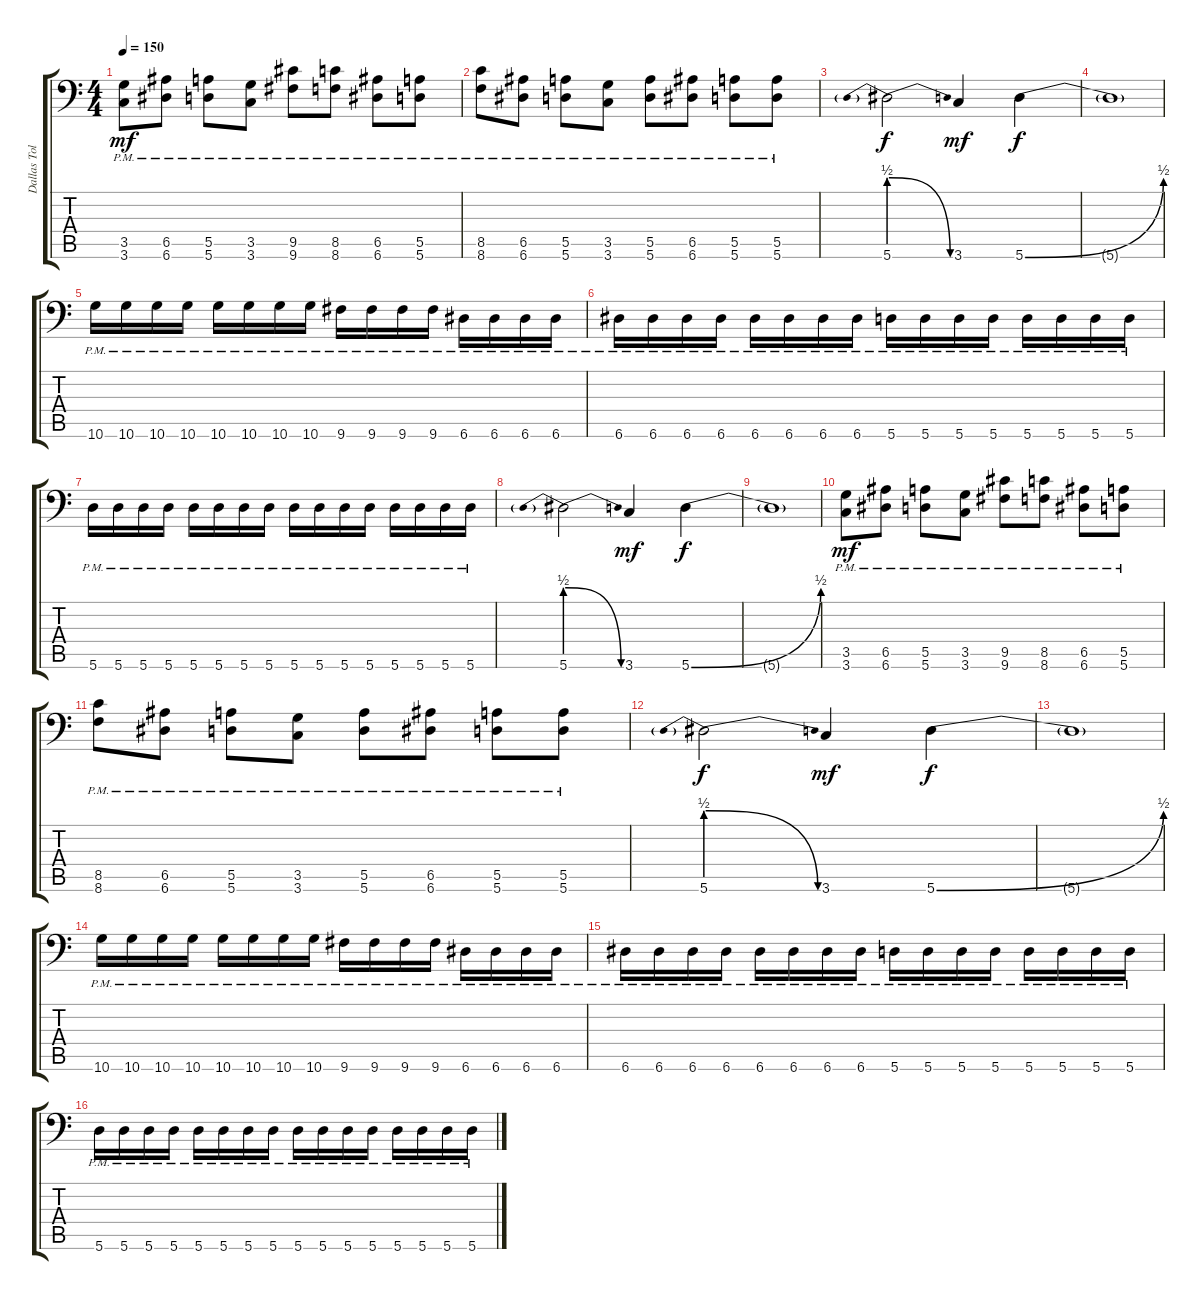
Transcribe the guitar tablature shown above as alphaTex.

\track ("Dallas Toler-Wade " "Dallas Tol") {instrument distortionguitar}
\staff {score tabs}
\tuning (B3 Gb3 D3 A2 E2 A1) {hide}
\ts (4 4)
\tempo 150
\clef f4
\ks c
(3.5{pm} 3.6{pm}).8{dy mf} (6.5{pm} 6.6{pm}).8 (5.5{pm} 5.6{pm}).8 (3.5{pm} 3.6{pm}).8 (9.5{pm} 9.6{pm}).8 (8.5{pm} 8.6{pm}).8 (6.5{pm} 6.6{pm}).8 (5.5{pm} 5.6{pm}).8 |
(8.5{pm} 8.6{pm}).8 (6.5{pm} 6.6{pm}).8 (5.5{pm} 5.6{pm}).8 (3.5{pm} 3.6{pm}).8 (5.5{pm} 5.6{pm}).8 (6.5{pm} 6.6{pm}).8 (5.5{pm} 5.6{pm}).8 (5.5{pm} 5.6{pm}).8 |
5.6{be (prebendrelease 0 2 60 0)}.2{dy f} 3.6.4{dy mf} 5.6{be (bend 0 0 60 2)}.4{dy f} |
5.6{t}.1 |
10.6{pm}.16 10.6{pm}.16 10.6{pm}.16 10.6{pm}.16 10.6{pm}.16 10.6{pm}.16 10.6{pm}.16 10.6{pm}.16 9.6{pm}.16 9.6{pm}.16 9.6{pm}.16 9.6{pm}.16 6.6{pm}.16 6.6{pm}.16 6.6{pm}.16 6.6{pm}.16 |
6.6{pm}.16 6.6{pm}.16 6.6{pm}.16 6.6{pm}.16 6.6{pm}.16 6.6{pm}.16 6.6{pm}.16 6.6{pm}.16 5.6{pm}.16 5.6{pm}.16 5.6{pm}.16 5.6{pm}.16 5.6{pm}.16 5.6{pm}.16 5.6{pm}.16 5.6{pm}.16 |
5.6{pm}.16 5.6{pm}.16 5.6{pm}.16 5.6{pm}.16 5.6{pm}.16 5.6{pm}.16 5.6{pm}.16 5.6{pm}.16 5.6{pm}.16 5.6{pm}.16 5.6{pm}.16 5.6{pm}.16 5.6{pm}.16 5.6{pm}.16 5.6{pm}.16 5.6{pm}.16 |
5.6{be (prebendrelease 0 2 60 0)}.2 3.6.4{dy mf} 5.6{be (bend 0 0 60 2)}.4{dy f} |
5.6{t}.1 |
(3.5{pm} 3.6{pm}).8{dy mf} (6.5{pm} 6.6{pm}).8 (5.5{pm} 5.6{pm}).8 (3.5{pm} 3.6{pm}).8 (9.5{pm} 9.6{pm}).8 (8.5{pm} 8.6{pm}).8 (6.5{pm} 6.6{pm}).8 (5.5{pm} 5.6{pm}).8 |
(8.5{pm} 8.6{pm}).8 (6.5{pm} 6.6{pm}).8 (5.5{pm} 5.6{pm}).8 (3.5{pm} 3.6{pm}).8 (5.5{pm} 5.6{pm}).8 (6.5{pm} 6.6{pm}).8 (5.5{pm} 5.6{pm}).8 (5.5{pm} 5.6{pm}).8 |
5.6{be (prebendrelease 0 2 60 0)}.2{dy f} 3.6.4{dy mf} 5.6{be (bend 0 0 60 2)}.4{dy f} |
5.6{t}.1 |
10.6{pm}.16 10.6{pm}.16 10.6{pm}.16 10.6{pm}.16 10.6{pm}.16 10.6{pm}.16 10.6{pm}.16 10.6{pm}.16 9.6{pm}.16 9.6{pm}.16 9.6{pm}.16 9.6{pm}.16 6.6{pm}.16 6.6{pm}.16 6.6{pm}.16 6.6{pm}.16 |
6.6{pm}.16 6.6{pm}.16 6.6{pm}.16 6.6{pm}.16 6.6{pm}.16 6.6{pm}.16 6.6{pm}.16 6.6{pm}.16 5.6{pm}.16 5.6{pm}.16 5.6{pm}.16 5.6{pm}.16 5.6{pm}.16 5.6{pm}.16 5.6{pm}.16 5.6{pm}.16 |
5.6{pm}.16 5.6{pm}.16 5.6{pm}.16 5.6{pm}.16 5.6{pm}.16 5.6{pm}.16 5.6{pm}.16 5.6{pm}.16 5.6{pm}.16 5.6{pm}.16 5.6{pm}.16 5.6{pm}.16 5.6{pm}.16 5.6{pm}.16 5.6{pm}.16 5.6{pm}.16
